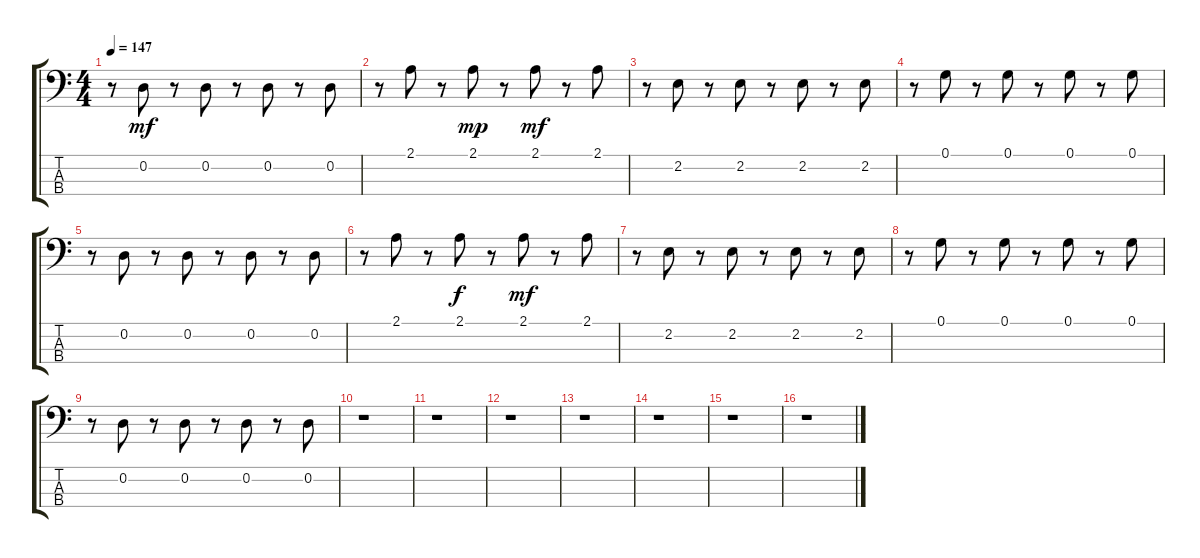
\track "" {instrument synthbass1}
\staff {score tabs}
\tuning (G2 D2 A1 E1) {hide}
\ts (4 4)
\tempo 147
\clef f4
\ks c
r.8{dy mf} 0.2.8 r.8 0.2.8 r.8 0.2.8 r.8 0.2.8 |
r.8 2.1.8 r.8 2.1.8{dy mp} r.8 2.1.8{dy mf} r.8 2.1.8 |
r.8 2.2.8 r.8 2.2.8 r.8 2.2.8 r.8 2.2.8 |
r.8 0.1.8 r.8 0.1.8 r.8 0.1.8 r.8 0.1.8 |
r.8 0.2.8 r.8 0.2.8 r.8 0.2.8 r.8 0.2.8 |
r.8 2.1.8 r.8 2.1.8{dy f} r.8 2.1.8{dy mf} r.8 2.1.8 |
r.8 2.2.8 r.8 2.2.8 r.8 2.2.8 r.8 2.2.8 |
r.8 0.1.8 r.8 0.1.8 r.8 0.1.8 r.8 0.1.8 |
r.8 0.2.8 r.8 0.2.8 r.8 0.2.8 r.8 0.2.8 |
r.1 |
r.1 |
r.1 |
r.1 |
r.1 |
r.1 |
r.1
